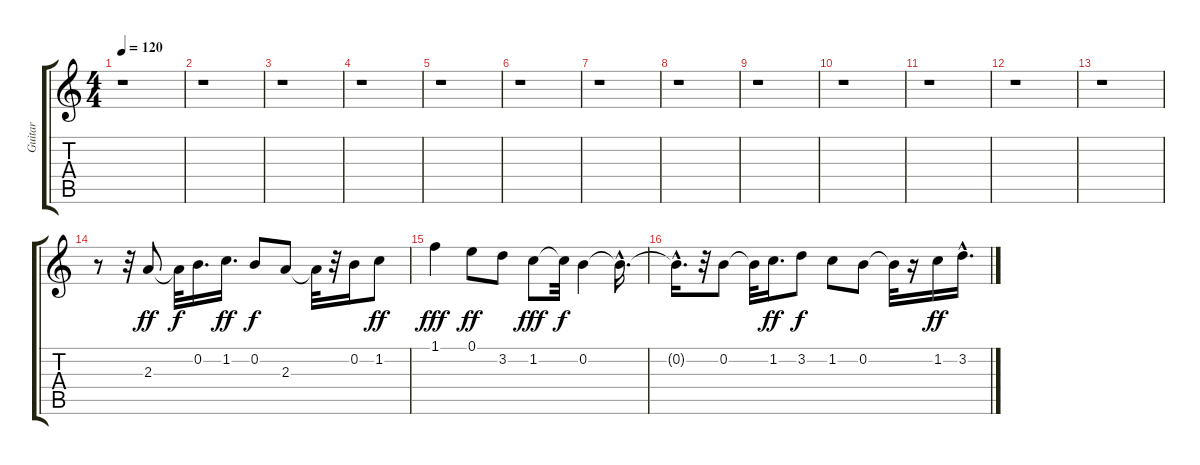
\track ("Guitar" "Guitar") {instrument acousticguitarsteel}
\staff {score tabs}
\tuning (E4 B3 G3 D3 A2 E2) {hide}
\ts (4 4)
\tempo 120
\clef g2
\ks c
r.1{dy ff instrument acousticguitarsteel} |
r.1 |
r.1 |
r.1 |
r.1 |
r.1 |
r.1 |
r.1 |
r.1 |
r.1 |
r.1 |
r.1 |
r.1 |
r.8 r.32 2.3.8 2.3{t}.32{dy f} 0.2.16{d} 1.2.16{d dy ff} 0.2.8{dy f} 2.3.8 2.3{t}.32 r.32 0.2.16 1.2.8{dy ff} |
1.1.4{dy fff} 0.1.8{dy ff} 3.2.8 1.2.8{dy fff} 1.2{t}.32{dy f} 0.2.4 0.2{hac t}.16{d} |
0.2{hac t}.16{d} r.32 0.2.8 0.2{t}.32 1.2.16{d dy ff} 3.2.8{dy f} 1.2.8 0.2.8 0.2{t}.32 r.16 1.2.16{dy ff} 3.2{hac}.16{d}
